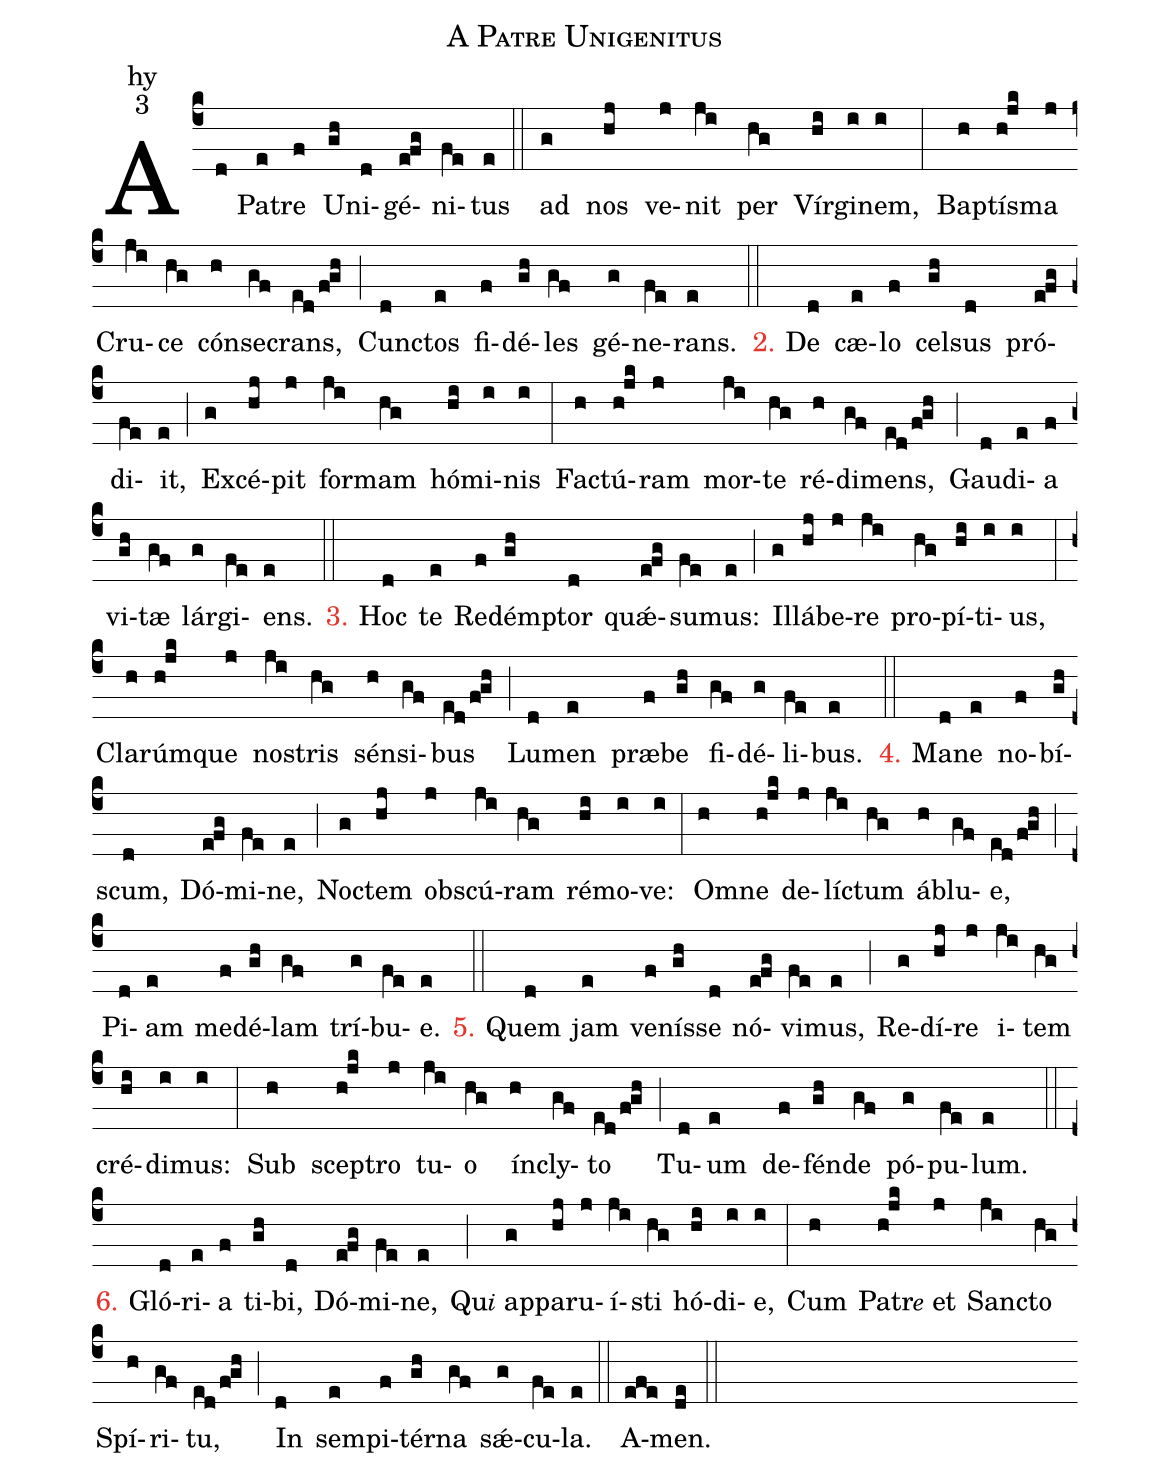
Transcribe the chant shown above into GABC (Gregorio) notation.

name: A Patre Unigenitus;
office-part: hy;
mode:3;
%%
(c4) A(d) Pa(e)tre(f) U(gh)ni(d)gé(e!fg)ni(fe)tus(e) (::)
ad(g) nos(hj) ve(j)nit(ji) per(hg) Vír(hi)gi(i)nem,(i) (:)
Bap(h)tís(h!jk)ma(j) Cru(ji)ce(hg) cón(h)se(gf)crans,(ed/f!gh) (;)
Cun(d)ctos(e) fi(f)dé(gh)les(gf) gé(g)ne(fe)rans.(e) (::)

<c>2.</c> De(d) cæ(e)lo(f) cel(gh)sus(d) pró(e!fg)di(fe)it,(e) (;)
Ex(g)cé(hj)pit(j) for(ji)mam(hg) hó(hi)mi(i)nis(i) (:)
Fa(h)ctú(h!jk)ram(j) mor(ji)te(hg) ré(h)di(gf)mens,(ed/f!gh) (;)
Gau(d)di(e)a(f) vi(gh)tæ(gf) lár(g)gi(fe)ens.(e) (::)

<c>3.</c> Hoc(d) te(e) Re(f)dém(gh)ptor(d) quǽ(e!fg)su(fe)mus:(e) (;)
Il(g)lá(hj)be(j)re(ji) pro(hg)pí(hi)ti(i)us,(i) (:)
Cla(h)rúm(h!jk)que(j) no(ji)stris(hg) sén(h)si(gf)bus(ed/f!gh) (;)
Lu(d)men(e) præ(f)be(gh) fi(gf)dé(g)li(fe)bus.(e) (::)

<c>4.</c> Ma(d)ne(e) no(f)bí(gh)scum,(d) Dó(e!fg)mi(fe)ne,(e) (;)
No(g)ctem(hj) ob(j)scú(ji)ram(hg) ré(hi)mo(i)ve:(i) (:)
Om(h)ne(h!jk) de(j)lí(ji)ctum(hg) á(h)blu(gf)e,(ed/f!gh) (;)
Pi(d)am(e) me(f)dé(gh)lam(gf) trí(g)bu(fe)e.(e) (::)

<c>5.</c> Quem(d) jam(e) ve(f)nís(gh)se(d) nó(e!fg)vi(fe)mus,(e) (;)
Re(g)dí(hj)re(j) i(ji)tem(hg) cré(hi)di(i)mus:(i) (:)
Sub(h) scep(h!jk)tro(j) tu(ji)o(hg) ín(h)cly(gf)to(ed/f!gh) (;)
Tu(d)um(e) de(f)fén(gh)de(gf) pó(g)pu(fe)lum.(e) (::)

<c>6.</c> Gló(d)ri(e)a(f) ti(gh)bi,(d) Dó(e!fg)mi(fe)ne,(e) (;)
Qu<e>i</e> ap(g)pa(hj)ru(j)í(ji)sti(hg) hó(hi)di(i)e,(i) (:)
Cum(h) Pa(h!jk)tr<e>e</e> et(j) San(ji)cto(hg) Spí(h)ri(gf)tu,(ed/f!gh) (;)
In(d) sem(e)pi(f)tér(gh)na(gf) sǽ(g)cu(fe)la.(e) (::)

A(efe)men.(de) (::)
